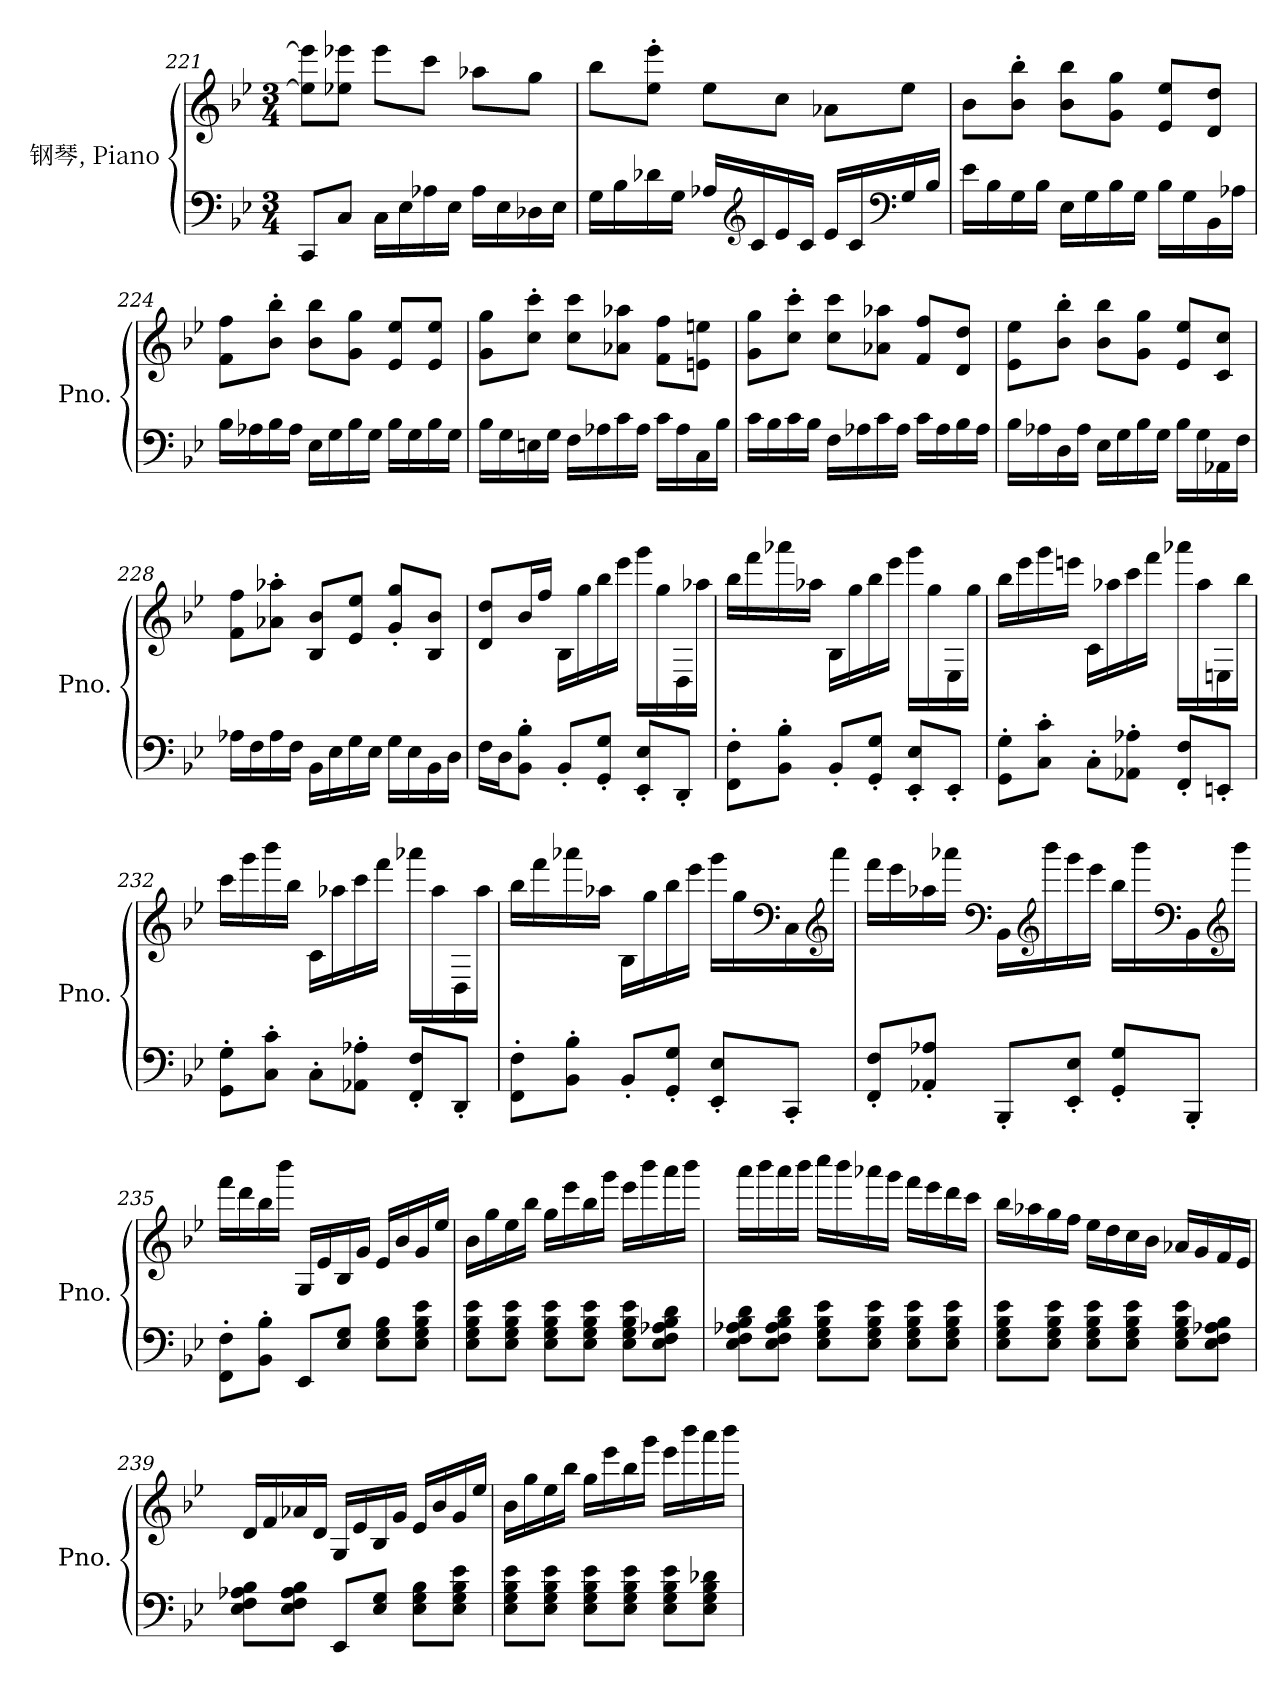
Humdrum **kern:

**kern	**kern
*part1	*part1
*staff2	*staff1
*I"钢琴, Piano	*
*I'Pno.	*
!!LO:LB:g=z
*clefF4	*clefG2
*k[b-e-]	*k[b-e-]
*M3/4	*M3/4
=221	=221
8CC/L	8ee\] 8eee\]L
8C/J	8ee-X\ 8eee-X\J
16C\LL	8eee-\L
16E-\	.
16A-X\	8ccc\J
16E-\JJ	.
16A-\LL	8aa-X\L
16E-\	.
16D-X\	8gg\J
16E-\JJ	.
=222	=222
16G\LL	8bb-\L
16B-\	.
16d-X\	8ee-\' 8eee-\'J
16G\JJ	.
16A-X/LL	8ee-\L
*clefG2	*
16c/	.
16e-/	8cc\J
16c/JJ	.
16e-/LL	8a-X\L
16c/	.
*clefF4	*
16G/	8ee-\J
16B-/JJ	.
=223	=223
16e-\LL	8b-\L
16B-\	.
16G\	8b-\' 8bb-\'J
16B-\JJ	.
16E-\LL	8b-\ 8bb-\L
16G\	.
16B-\	8g\ 8gg\J
16G\JJ	.
16B-\LL	8e-/ 8ee-/L
16G\	.
16BB-\	8d/ 8dd/J
16A-X\JJ	.
!!LO:LB:g=z
=224	=224
16B-\LL	8f\ 8ff\L
16A-X\	.
16B-\	8b-\' 8bb-\'J
16A-\JJ	.
16E-\LL	8b-\ 8bb-\L
16G\	.
16B-\	8g\ 8gg\J
16G\JJ	.
16B-\LL	8e-/ 8ee-/L
16G\	.
16B-\	8e-/ 8ee-/J
16G\JJ	.
=225	=225
16B-\LL	8g\ 8gg\L
16G\	.
16En\	8cc\' 8ccc\'J
16G\JJ	.
16F\LL	8cc\ 8ccc\L
16A-X\	.
16c\	8a-X\ 8aa-X\J
16A-\JJ	.
16c\LL	8f\ 8ff\L
16A-\	.
16C\	8en\ 8een\J
16B-\JJ	.
=226	=226
16c\LL	8g\ 8gg\L
16B-\	.
16c\	8cc\' 8ccc\'J
16B-\JJ	.
16F\LL	8cc\ 8ccc\L
16A-X\	.
16c\	8a-X\ 8aa-X\J
16A-\JJ	.
16c\LL	8f/ 8ff/L
16A-\	.
16B-\	8d/ 8dd/J
16A-\JJ	.
!!LO:LB:g=z
=227	=227
16B-\LL	8e-\ 8ee-\L
16A-X\	.
16D\	8b-\' 8bb-\'J
16A-\JJ	.
16E-\LL	8b-\ 8bb-\L
16G\	.
16B-\	8g\ 8gg\J
16G\JJ	.
16B-\LL	8e-/ 8ee-/L
16G\	.
16AA-X\	8c/ 8cc/J
16F\JJ	.
=228	=228
16A-X\LL	8f\ 8ff\L
16F\	.
16A-\	8a-X\' 8aa-X\'J
16F\JJ	.
16BB-\LL	8B-/ 8b-/L
16E-\	.
16G\	8e-/ 8ee-/J
16E-\JJ	.
16G\LL	8g/' 8gg/'L
16E-\	.
16BB-\	8B-/ 8b-/J
16D\JJ	.
=229	=229
16F\LL	8d/ 8dd/L
16D\J	.
8BB-\' 8B-\'J	16b-/L
.	16ff/JJ
8BB-'/L	16B-\LL
.	16gg\
8GG/' 8G/'J	16bb-\
.	16eee-\JJ
8EE-/' 8E-/'L	16ggg\LL
.	16gg\
8DD'/J	16D\
.	16aa-X\JJ
!!LO:PB:g=z
=230	=230
8FF\' 8F\'L	16bb-\LL
.	16fff\
8BB-\' 8B-\'J	16aaa-X\
.	16aa-X\JJ
8BB-'/L	16B-\LL
.	16gg\
8GG/' 8G/'J	16bb-\
.	16eee-\JJ
8EE-/' 8E-/'L	16ggg\LL
.	16gg\
8EE-'/J	16E-\
.	16gg\JJ
=231	=231
8GG\' 8G\'L	16bb-\LL
.	16eee-\
8C\' 8c\'J	16ggg\
.	16eeen\JJ
8C'\L	16c\LL
.	16aa-X\
8AA-X\' 8A-X\'J	16ccc\
.	16fff\JJ
8FF/' 8F/'L	16aaa-X\LL
.	16aa-\
8EEn'/J	16En\
.	16bb-\JJ
!!LO:LB:g=z
=232	=232
8GG\' 8G\'L	16ccc\LL
.	16ggg\
8C\' 8c\'J	16bbb-\
.	16bb-\JJ
8C'\L	16c\LL
.	16aa-X\
8AA-X\' 8A-X\'J	16ccc\
.	16fff\JJ
8FF/' 8F/'L	16aaa-X\LL
.	16aa-\
8DD'/J	16D\
.	16aa-\JJ
=233	=233
8FF\' 8F\'L	16bb-\LL
.	16fff\
8BB-\' 8B-\'J	16aaa-X\
.	16aa-X\JJ
8BB-'/L	16B-\LL
.	16gg\
8GG/' 8G/'J	16bb-\
.	16eee-\JJ
8EE-/' 8E-/'L	16ggg\LL
.	16gg\
*	*clefF4
8CC'/J	16C\
*	*clefG2
.	16aaa-\JJ
!!LO:LB:g=z
=234	=234
8FF/' 8F/'L	16fff\LL
.	16eee-\
8AA-X/' 8A-X/'J	16aa-X\
.	16aaa-X\JJ
*	*clefF4
8BBB-'/L	16BB-\LL
*	*clefG2
.	16bbb-\
8EE-/' 8E-/'J	16ggg\
.	16eee-\JJ
8GG/' 8G/'L	16bb-\LL
.	16bbb-\
*	*clefF4
8BBB-'/J	16BB-\
*	*clefG2
.	16bbb-\JJ
=235	=235
8FF\' 8F\'L	16fff\LL
.	16ddd\
8BB-\' 8B-\'J	16bb-\
.	16bbb-\JJ
8EE-/L	16G/LL
.	16e-/
8E-/ 8G/J	16B-/
.	16g/JJ
8E-\ 8G\ 8B-\L	16e-/LL
.	16b-/
8E-\ 8G\ 8B-\ 8e-\J	16g/
.	16ee-/JJ
!!LO:LB:g=z
=236	=236
8E-\ 8G\ 8B-\ 8e-\L	16b-\LL
.	16gg\
8E-\ 8G\ 8B-\ 8e-\J	16ee-\
.	16bb-\JJ
8E-\ 8G\ 8B-\ 8e-\L	16gg\LL
.	16eee-\
8E-\ 8G\ 8B-\ 8e-\J	16bb-\
.	16ggg\JJ
8E-\ 8G\ 8B-\ 8e-\L	16eee-\LL
.	16bbb-\
8E-\ 8F\ 8A-X\ 8B-\ 8d\J	16aaa\
.	16bbb-\JJ
=237	=237
8E-\ 8F\ 8A-X\ 8B-\ 8d\L	16aaa\LL
.	16bbb-\
8E-\ 8F\ 8A-\ 8B-\ 8d\J	16aaa\
.	16bbb-\JJ
8E-\ 8G\ 8B-\ 8e-\L	16cccc\LL
.	16bbb-\
8E-\ 8G\ 8B-\ 8e-\J	16aaa-X\
.	16ggg\JJ
8E-\ 8G\ 8B-\ 8e-\L	16fff\LL
.	16eee-\
8E-\ 8G\ 8B-\ 8e-\J	16ddd\
.	16ccc\JJ
!!LO:LB:g=z
=238	=238
8E-\ 8G\ 8B-\ 8e-\L	16bb-\LL
.	16aa-X\
8E-\ 8G\ 8B-\ 8e-\J	16gg\
.	16ff\JJ
8E-\ 8G\ 8B-\ 8e-\L	16ee-\LL
.	16dd\
8E-\ 8G\ 8B-\ 8e-\J	16cc\
.	16b-\JJ
8E-\ 8G\ 8B-\ 8e-\L	16a-X/LL
.	16g/
8E-\ 8F\ 8A-X\ 8B-\J	16f/
.	16e-/JJ
=239	=239
8E-\ 8F\ 8A-X\ 8B-\L	16d/LL
.	16f/
8E-\ 8F\ 8A-\ 8B-\J	16a-X/
.	16d/JJ
8EE-/L	16G/LL
.	16e-/
8E-/ 8G/J	16B-/
.	16g/JJ
8E-\ 8G\ 8B-\L	16e-/LL
.	16b-/
8E-\ 8G\ 8B-\ 8e-\J	16g/
.	16ee-/JJ
=240	=240
8E-\ 8G\ 8B-\ 8e-\L	16b-\LL
.	16gg\
8E-\ 8G\ 8B-\ 8e-\J	16ee-\
.	16bb-\JJ
8E-\ 8G\ 8B-\ 8e-\L	16gg\LL
.	16eee-\
8E-\ 8G\ 8B-\ 8e-\J	16bb-\
.	16ggg\JJ
8E-\ 8G\ 8B-\ 8e-\L	16eee-\LL
.	16bbb-\
8E-\ 8G\ 8B-\ 8d-X\J	16aaa\
.	16bbb-\JJ
=	=
*-	*-
